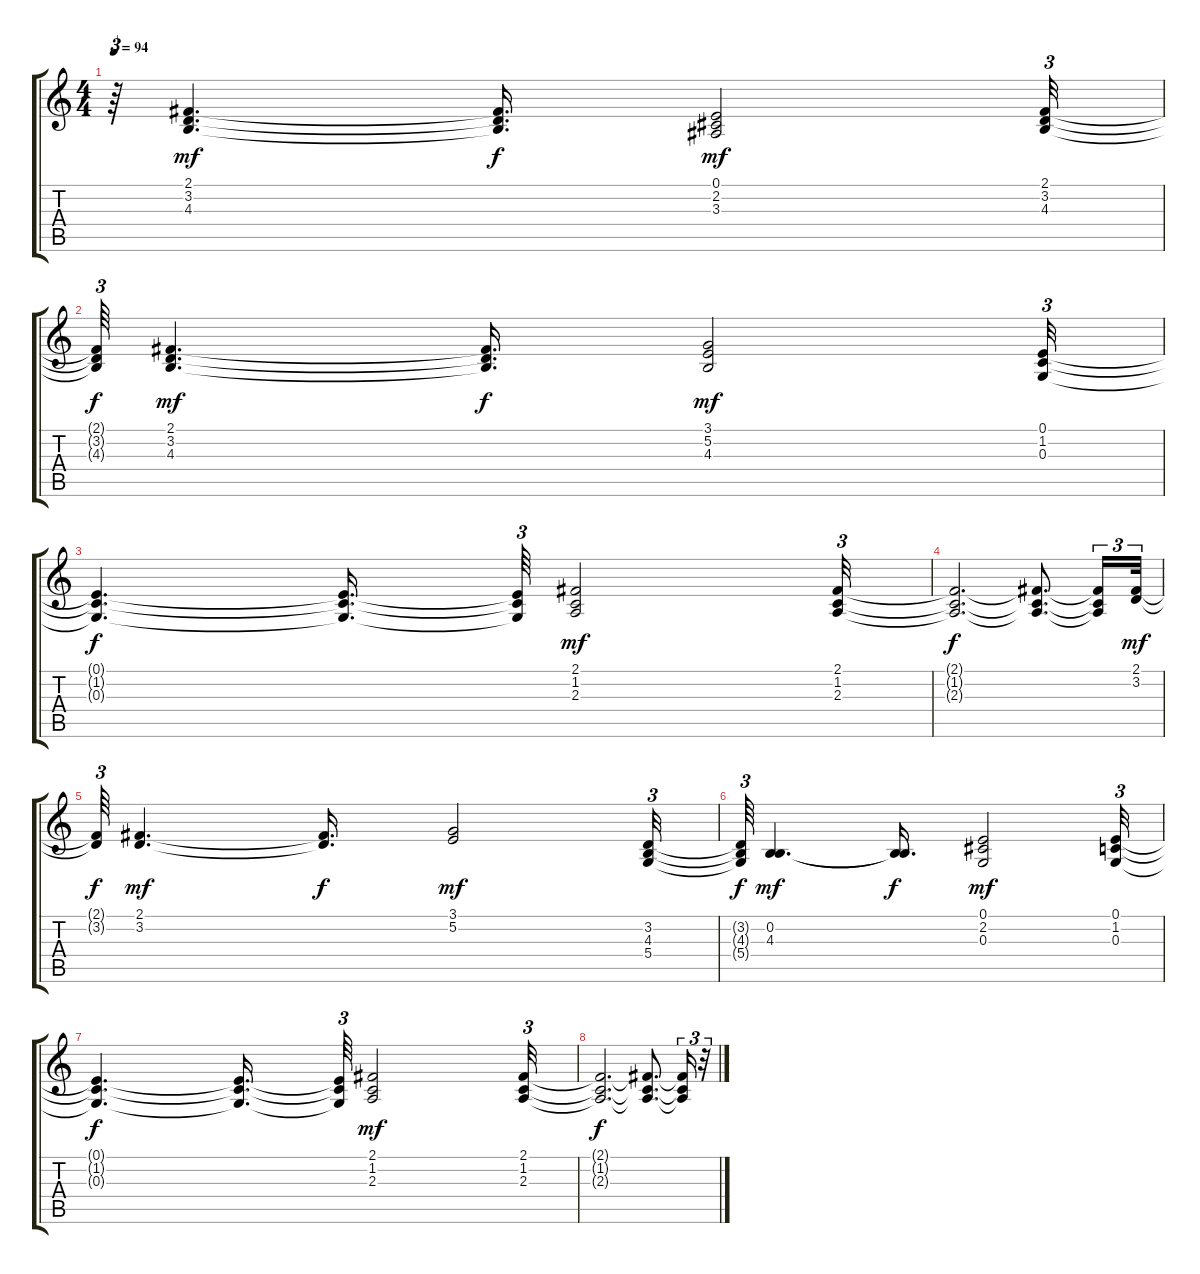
\track "" {instrument pad3polysynth}
\staff {score tabs}
\tuning (E4 B3 G3 D3 A2 E2) {hide}
\ts (4 4)
\tempo 94
\clef g2
\ks c
r.64{tu (3 2) dy f} (2.1 3.2 4.3).4{d dy mf} (2.1{t} 3.2{t} 4.3{t}).16{d dy f} (0.1 2.2 3.3).2{dy mf} (2.1 3.2 4.3).32{tu (3 2)} |
(2.1{t} 3.2{t} 4.3{t}).64{tu (3 2) dy f} (2.1 3.2 4.3).4{d dy mf instrument stringensemble1} (2.1{t} 3.2{t} 4.3{t}).16{d dy f} (3.1 5.2 4.3).2{dy mf} (0.1 1.2 0.3).32{tu (3 2)} |
(0.1{t} 1.2{t} 0.3{t}).4{d dy f} (0.1{t} 1.2{t} 0.3{t}).16{d} (0.1{t} 1.2{t} 0.3{t}).64{tu (3 2)} (2.1 1.2 2.3).2{dy mf} (2.1 1.2 2.3).32{tu (3 2)} |
(2.1{t} 1.2{t} 2.3{t}).2{d dy f} (2.1{t} 1.2{t} 2.3{t}).8{d} (2.1{t} 1.2{t} 2.3{t}).16{tu (3 2)} (2.1 3.2).32{tu (3 2) dy mf} |
(2.1{t} 3.2{t}).64{tu (3 2) dy f} (2.1 3.2).4{d dy mf instrument stringensemble1} (2.1{t} 3.2{t}).16{d dy f} (3.1 5.2).2{dy mf} (3.2 4.3 5.4).32{tu (3 2)} |
(3.2{t} 4.3{t} 5.4{t}).64{tu (3 2) dy f} (0.2 4.3).4{d dy mf} (0.2{t} 4.3{t}).16{d dy f} (0.1 2.2 0.3).2{dy mf} (0.1 1.2 0.3).32{tu (3 2)} |
(0.1{t} 1.2{t} 0.3{t}).4{d dy f} (0.1{t} 1.2{t} 0.3{t}).16{d} (0.1{t} 1.2{t} 0.3{t}).64{tu (3 2)} (2.1 1.2 2.3).2{dy mf} (2.1 1.2 2.3).32{tu (3 2)} |
(2.1{t} 1.2{t} 2.3{t}).2{d dy f} (2.1{t} 1.2{t} 2.3{t}).8{d} (2.1{t} 1.2{t} 2.3{t}).16{tu (3 2)} r.32{tu (3 2)}
